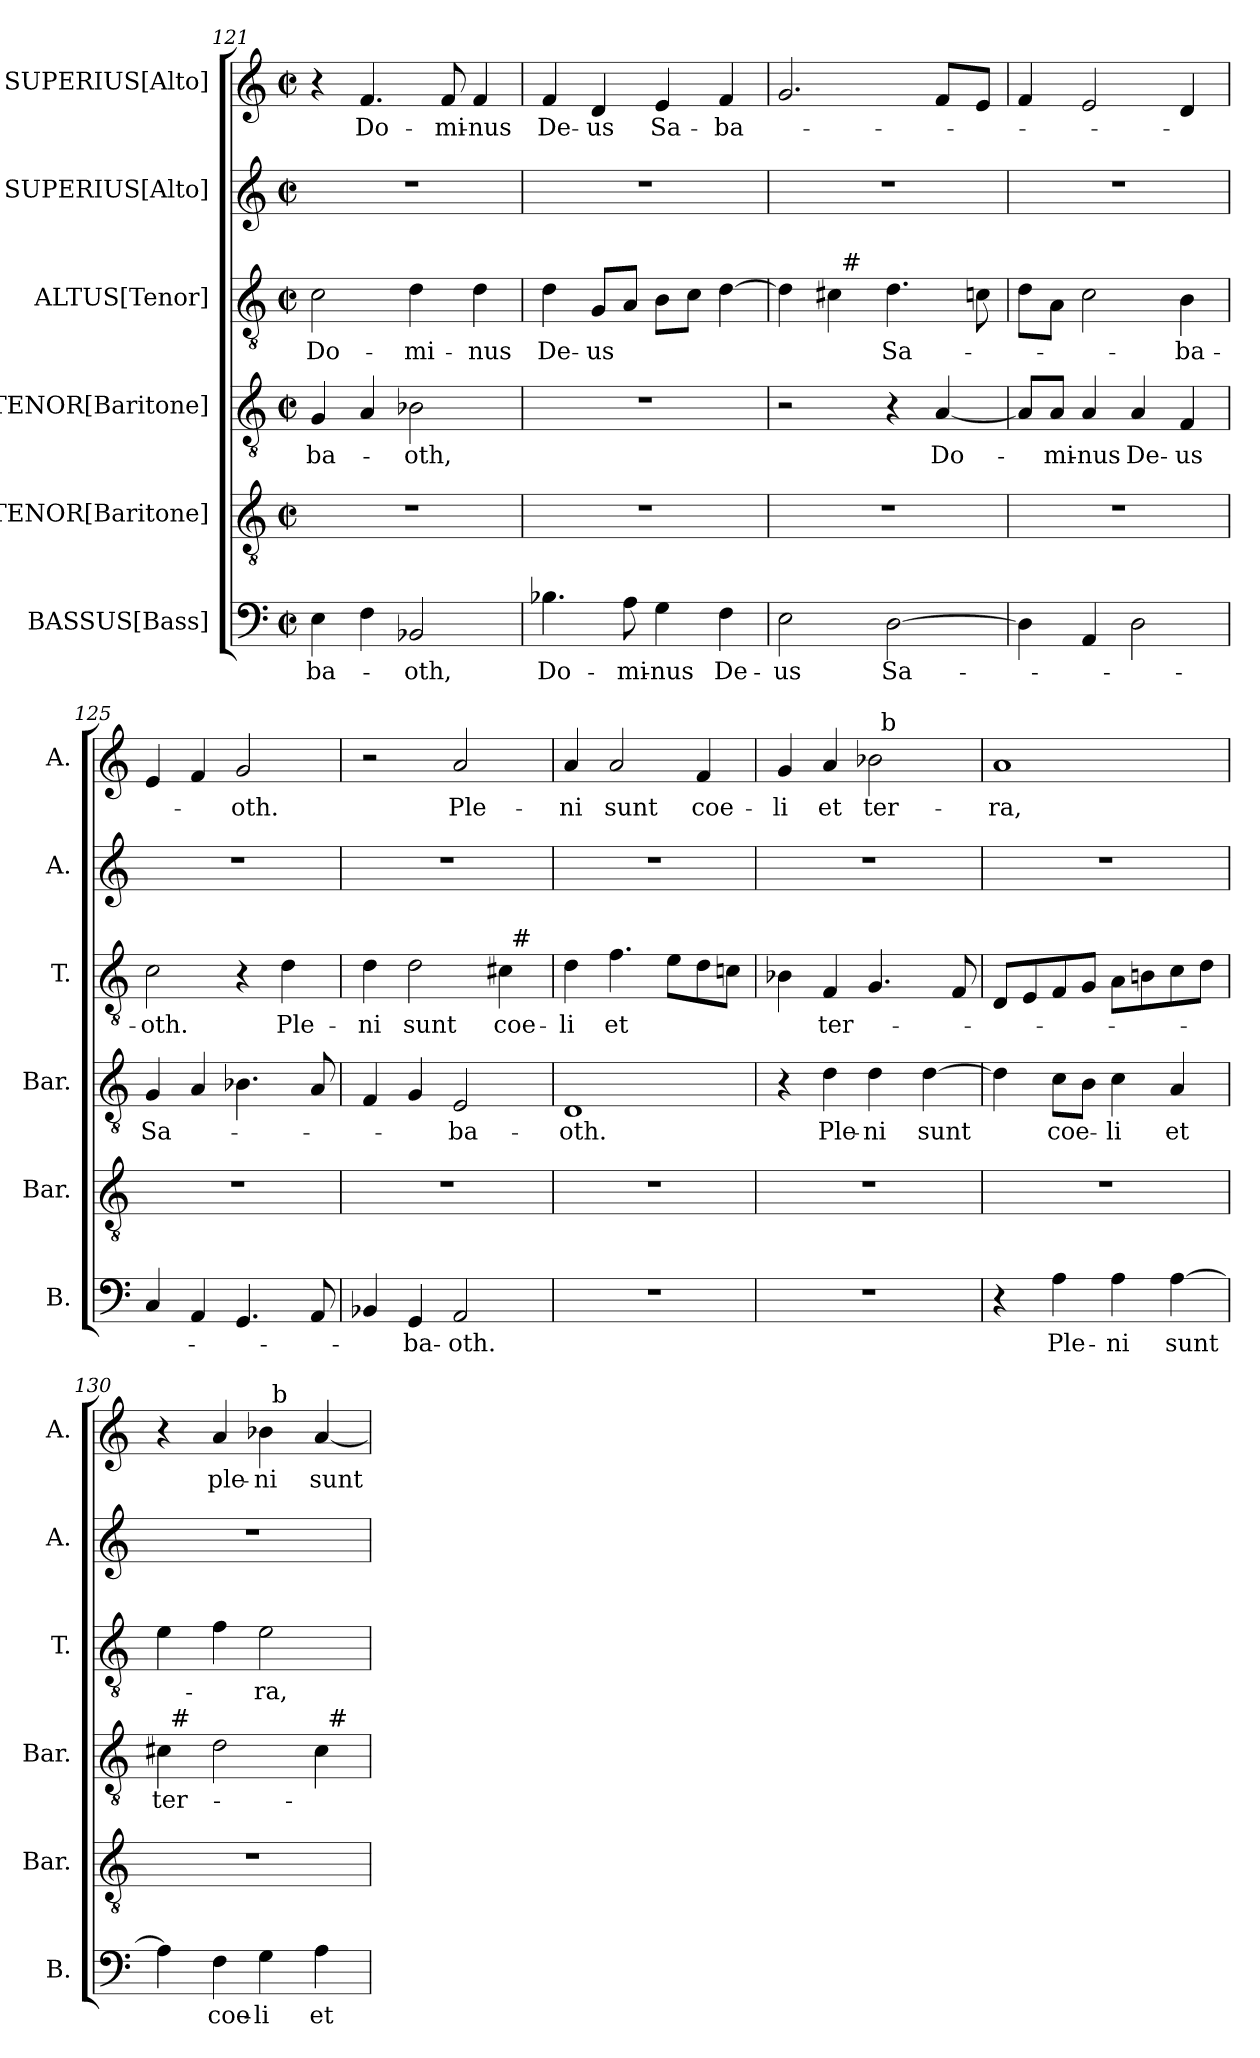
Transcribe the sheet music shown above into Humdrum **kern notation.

**kern	**text	**kern	**kern	**text	**kern	**text	**kern	**kern	**text
*part6	*part6	*part5	*part4	*part4	*part3	*part3	*part2	*part1	*part1
*staff6	*staff6	*staff5	*staff4	*staff4	*staff3	*staff3	*staff2	*staff1	*staff1
*I"BASSUS[Bass]	*	*I"TENOR[Baritone]	*I"TENOR[Baritone]	*	*I"ALTUS[Tenor]	*	*I"SUPERIUS[Alto]	*I"SUPERIUS[Alto]	*
*I'B.	*	*I'Bar.	*I'Bar.	*	*I'T.	*	*I'A.	*I'A.	*
*clefF4	*	*clefGv2	*clefGv2	*	*clefGv2	*	*clefG2	*clefG2	*
*	*	*ITrd7c12	*ITrd7c12	*	*ITrd7c12	*	*	*	*
*k[]	*	*k[]	*k[]	*	*k[]	*	*k[]	*k[]	*
*C:	*	*C:	*C:	*	*C:	*	*C:	*C:	*
*M2/2	*	*M2/2	*M2/2	*	*M2/2	*	*M2/2	*M2/2	*
*met(c|)	*	*met(c|)	*met(c|)	*	*met(c|)	*	*met(c|)	*met(c|)	*
=121	=121	=121	=121	=121	=121	=121	=121	=121	=121
!	!LO:LY:b	!	!	!LO:LY:b	!	!LO:LY:b	!	!	!
4E\	-ba-	1r	4GG/	-ba-	2C\	Do-	1r	4r	.
!	!	!	!	!	!	!	!	!	!LO:LY:b
4F\	.	.	4AA/	.	.	.	.	4.f/	Do-
!	!LO:LY:b	!	!	!LO:LY:b	!	!LO:LY:b	!	!	!
2BB-X/	-oth,	.	2BB-X\	-oth,	4D\	-mi-	.	.	.
!	!	!	!	!	!	!	!	!	!LO:LY:b
.	.	.	.	.	.	.	.	8f/	-mi-
!	!	!	!	!	!	!LO:LY:b	!	!	!LO:LY:b
.	.	.	.	.	4D\	-nus	.	4f/	-nus
=122	=122	=122	=122	=122	=122	=122	=122	=122	=122
!	!LO:LY:b	!	!	!	!	!LO:LY:b	!	!	!LO:LY:b
4.B-X\	Do-	1r	1r	.	4D\	De-	1r	4f/	De-
!	!	!	!	!	!	!LO:LY:b	!	!	!LO:LY:b
.	.	.	.	.	8GG/L	-us	.	4d/	-us
!	!LO:LY:b	!	!	!	!	!	!	!	!
8A\	-mi-	.	.	.	8AA/J	.	.	.	.
!	!LO:LY:b	!	!	!	!	!	!	!	!LO:LY:b
4G\	-nus	.	.	.	8BB\L	.	.	4e/	Sa-
.	.	.	.	.	8C\J	.	.	.	.
!	!LO:LY:b	!	!	!	!	!	!	!	!LO:LY:b
4F\	De-	.	.	.	[>4D\	.	.	4f/	-ba-
=123	=123	=123	=123	=123	=123	=123	=123	=123	=123
!	!LO:LY:b	!	!	!	!	!	!	!	!
*	*	*	*	*	*^	*	*	*	*
2E\	-us	1r	2r	.	4D\]	4ryy	.	1r	2.g/	.
.	.	.	.	.	4C#\	32ryy	.	.	.	.
!	!	!	!	!	!	!LO:TX:a:t=#	!	!	!	!
.	.	.	.	.	.	2ryy	.	.	.	.
!	!LO:LY:b	!	!	!	!	!	!LO:LY:b	!	!	!
[>2D\	Sa-	.	4r	.	4.D\	.	Sa-	.	.	.
!	!	!	!	!LO:LY:b	!	!	!	!	!	!
.	.	.	[<4AA/	Do-	.	.	.	.	8f/L	.
.	.	.	.	.	.	8..ryy	.	.	.	.
.	.	.	.	.	8C\	.	.	.	8e/J	.
*	*	*	*	*	*v	*v	*	*	*	*
=124	=124	=124	=124	=124	=124	=124	=124	=124	=124
4D\]	.	1r	8AA/L]	.	8D\L	.	1r	4f/	.
!	!	!	!	!LO:LY:b	!	!	!	!	!
.	.	.	8AA/J	-mi-	8AA\J	.	.	.	.
!	!	!	!	!LO:LY:b	!	!	!	!	!
4AA/	.	.	4AA/	-nus	2C\	.	.	2e/	.
!	!	!	!	!LO:LY:b	!	!	!	!	!
2D\	.	.	4AA/	De-	.	.	.	.	.
!	!	!	!	!LO:LY:b	!	!LO:LY:b	!	!	!
.	.	.	4FF/	-us	4BB\	-ba-	.	4d/	.
=125	=125	=125	=125	=125	=125	=125	=125	=125	=125
!	!	!	!	!LO:LY:b	!	!LO:LY:b	!	!	!
4C/	.	1r	4GG/	Sa-	2C\	-oth.	1r	4e/	.
4AA/	.	.	4AA/	.	.	.	.	4f/	.
!	!	!	!	!	!	!	!	!	!LO:LY:b
4.GG/	.	.	4.BB-X\	.	4r	.	.	2g/	-oth.
!	!	!	!	!	!	!LO:LY:b	!	!	!
.	.	.	.	.	4D\	Ple-	.	.	.
8AA/	.	.	8AA/	.	.	.	.	.	.
!!LO:LB:g=z
=126	=126	=126	=126	=126	=126	=126	=126	=126	=126
!	!	!	!	!	!	!LO:LY:b	!	!	!
*	*	*	*	*	*^	*	*	*	*
4BB-X/	.	1r	4FF/	.	4D\	2ryy	-ni	1r	2r	.
!	!LO:LY:b	!	!	!	!	!	!LO:LY:b	!	!	!
4GG/	-ba-	.	4GG/	.	2D\	.	sunt	.	.	.
!	!LO:LY:b	!	!	!LO:LY:b	!	!	!	!	!	!LO:LY:b
2AA/	-oth.	.	2EE/	-ba-	.	4ryy	.	.	2a/	Ple-
!	!	!	!	!	!	!	!LO:LY:b	!	!	!
.	.	.	.	.	4C#\	32ryy	coe-	.	.	.
!	!	!	!	!	!	!LO:TX:a:t=#	!	!	!	!
.	.	.	.	.	.	8..ryy	.	.	.	.
=127	=127	=127	=127	=127	=127	=127	=127	=127	=127	=127
!	!	!	!	!LO:LY:b	!	!	!LO:LY:b	!	!	!LO:LY:b
*	*	*	*	*	*v	*v	*	*	*	*
1r	.	1r	1DD	-oth.	4D\	-li	1r	4a/	-ni
!	!	!	!	!	!	!LO:LY:b	!	!	!LO:LY:b
.	.	.	.	.	4.F\	et	.	2a/	sunt
.	.	.	.	.	8E\L	.	.	.	.
!	!	!	!	!	!	!	!	!	!LO:LY:b
.	.	.	.	.	8D\	.	.	4f/	coe-
.	.	.	.	.	8Cn\J	.	.	.	.
=128	=128	=128	=128	=128	=128	=128	=128	=128	=128
!	!	!	!	!	!	!	!	!	!LO:LY:b
*	*	*	*	*	*	*	*	*^	*
1r	.	1r	4r	.	4BB-X\	.	1r	4g/	2ryy	-li
!	!	!	!	!LO:LY:b	!	!LO:LY:b	!	!	!	!LO:LY:b
.	.	.	4D\	Ple-	4FF/	ter-	.	4a/	.	et
!	!	!	!	!LO:LY:b	!	!	!	!	!	!LO:LY:b
.	.	.	4D\	-ni	4.GG/	.	.	2b-\	32ryy	ter-
!	!	!	!	!	!	!	!	!	!LO:TX:a:t=b	!
.	.	.	.	.	.	.	.	.	4...ryy	.
!	!	!	!	!LO:LY:b	!	!	!	!	!	!
.	.	.	[>4D\	sunt	.	.	.	.	.	.
.	.	.	.	.	8FF/	.	.	.	.	.
=129	=129	=129	=129	=129	=129	=129	=129	=129	=129	=129
!	!	!	!	!	!	!	!	!	!	!LO:LY:b
*	*	*	*	*	*	*	*	*v	*v	*
4r	.	1r	4D\]	.	8DD/L	.	1r	1a	-ra,
.	.	.	.	.	8EE/	.	.	.	.
!	!LO:LY:b	!	!	!LO:LY:b	!	!	!	!	!
4A\	Ple-	.	8C\L	coe-	8FF/	.	.	.	.
.	.	.	8BB\J	.	8GG/J	.	.	.	.
!	!LO:LY:b	!	!	!LO:LY:b	!	!	!	!	!
4A\	-ni	.	4C\	-li	8AA\L	.	.	.	.
.	.	.	.	.	8BBn\	.	.	.	.
!	!LO:LY:b	!	!	!LO:LY:b	!	!	!	!	!
[>4A\	sunt	.	4AA/	et	8C\	.	.	.	.
.	.	.	.	.	8D\J	.	.	.	.
=130	=130	=130	=130	=130	=130	=130	=130	=130	=130
!	!	!	!	!LO:LY:b	!	!	!	!	!
*	*	*	*^	*	*	*	*	*^	*
*	*	*	*	*^	*	*	*	*	*	*	*
4A\]	.	1r	4C#\	32ryy	2ryy	ter-	4E\	.	1r	4r	2ryy	.
!	!	!	!	!LO:TX:a:t=#	!	!	!	!	!	!	!	!
.	.	.	.	2ryy	.	.	.	.	.	.	.	.
!	!LO:LY:b	!	!	!	!	!	!	!	!	!	!	!LO:LY:b
4F\	coe-	.	2D\	.	.	.	4F\	.	.	4a/	.	ple-
!	!LO:LY:b	!	!	!	!	!	!	!LO:LY:b	!	!	!	!LO:LY:b
4G\	-li	.	.	.	4ryy	.	2E\	-ra,	.	4b-\	32ryy	-ni
!	!	!	!	!	!	!	!	!	!	!	!LO:TX:a:t=b	!
.	.	.	.	4...ryy	.	.	.	.	.	.	4...ryy	.
!	!LO:LY:b	!	!	!	!	!	!	!	!	!	!	!LO:LY:b
4A\	et	.	4C#\	.	32ryy	.	.	.	.	[<4a/	.	sunt
!	!	!	!	!	!LO:TX:a:t=#	!	!	!	!	!	!	!
.	.	.	.	.	8..ryy	.	.	.	.	.	.	.
*	*	*	*v	*v	*v	*	*	*	*	*v	*v	*
=	=	=	=	=	=	=	=	=	=
*-	*-	*-	*-	*-	*-	*-	*-	*-	*-
